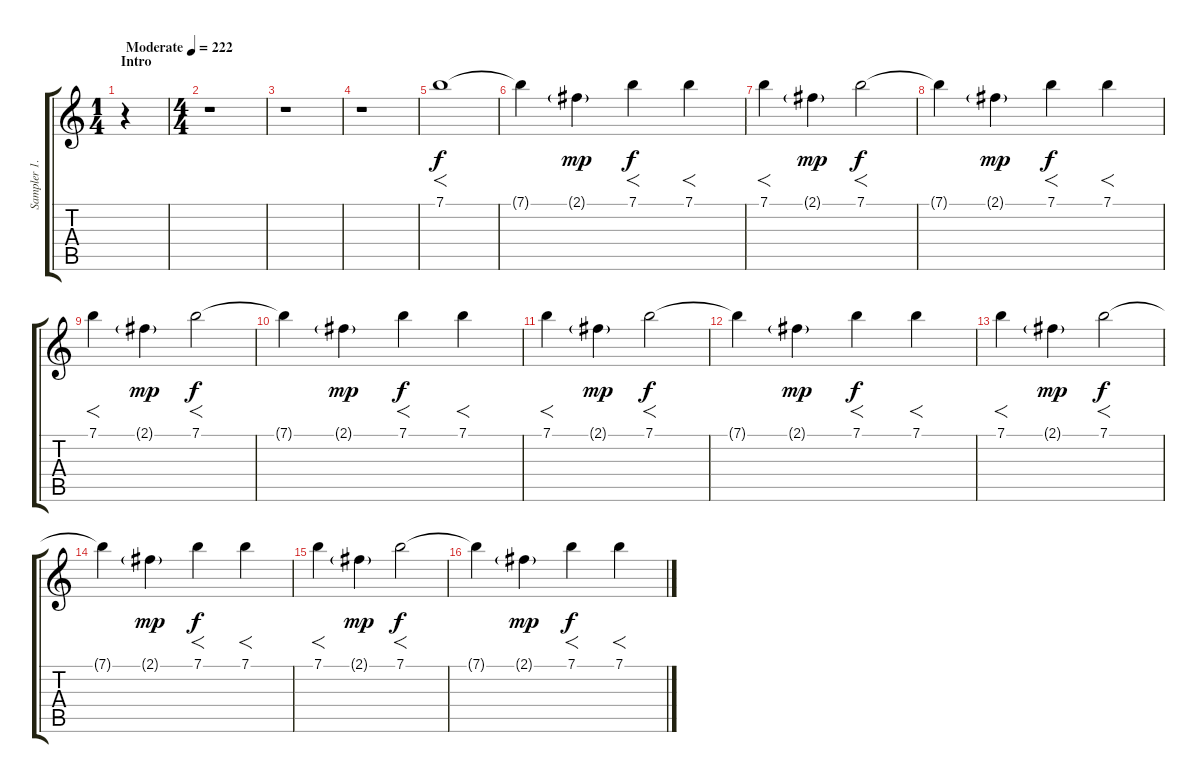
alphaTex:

\track ("Sampler 1.2" "Sampler 1.") {instrument distortionguitar}
\staff {score tabs}
\tuning (E4 B3 G3 D3 A2 E2) {hide}
\ts (1 4)
\section ("" "Intro")
\tempo (222 "Moderate")
\clef g2
\ks c
r.4{dy f instrument distortionguitar} |
\ts (4 4)
r.1 |
r.1 |
r.1 |
7.1.1{f} |
7.1{t}.4 2.1{g}.4{dy mp} 7.1.4{f dy f} 7.1.4{f} |
7.1.4{f} 2.1{g}.4{dy mp} 7.1.2{f dy f} |
7.1{t}.4 2.1{g}.4{dy mp} 7.1.4{f dy f} 7.1.4{f} |
7.1.4{f} 2.1{g}.4{dy mp} 7.1.2{f dy f} |
7.1{t}.4 2.1{g}.4{dy mp} 7.1.4{f dy f} 7.1.4{f} |
7.1.4{f} 2.1{g}.4{dy mp} 7.1.2{f dy f} |
7.1{t}.4 2.1{g}.4{dy mp} 7.1.4{f dy f} 7.1.4{f} |
7.1.4{f} 2.1{g}.4{dy mp} 7.1.2{f dy f} |
7.1{t}.4 2.1{g}.4{dy mp} 7.1.4{f dy f} 7.1.4{f} |
7.1.4{f} 2.1{g}.4{dy mp} 7.1.2{f dy f} |
7.1{t}.4 2.1{g}.4{dy mp} 7.1.4{f dy f} 7.1.4{f}
